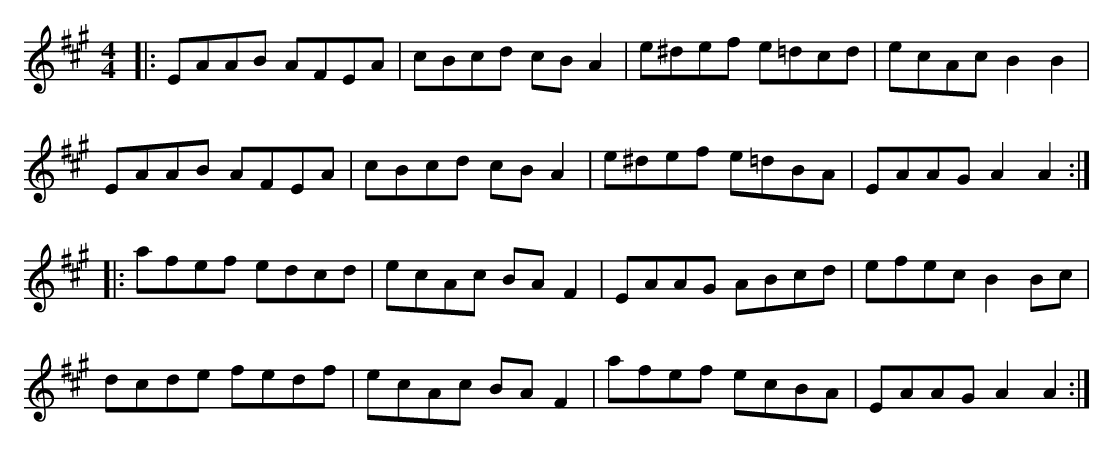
X:1
M:4/4
K:A
|:EAAB AFEA|cBcd cB A2|e^def e=dcd|ecAc B2 B2|
EAAB AFEA|cBcd cB A2|e^def e=dBA|EAAG A2A2:|
|:afef edcd|ecAc BA F2|EAAG ABcd|efec B2 Bc|
dcde fedf|ecAc BA F2|afef ecBA|EAAG A2 A2:|
